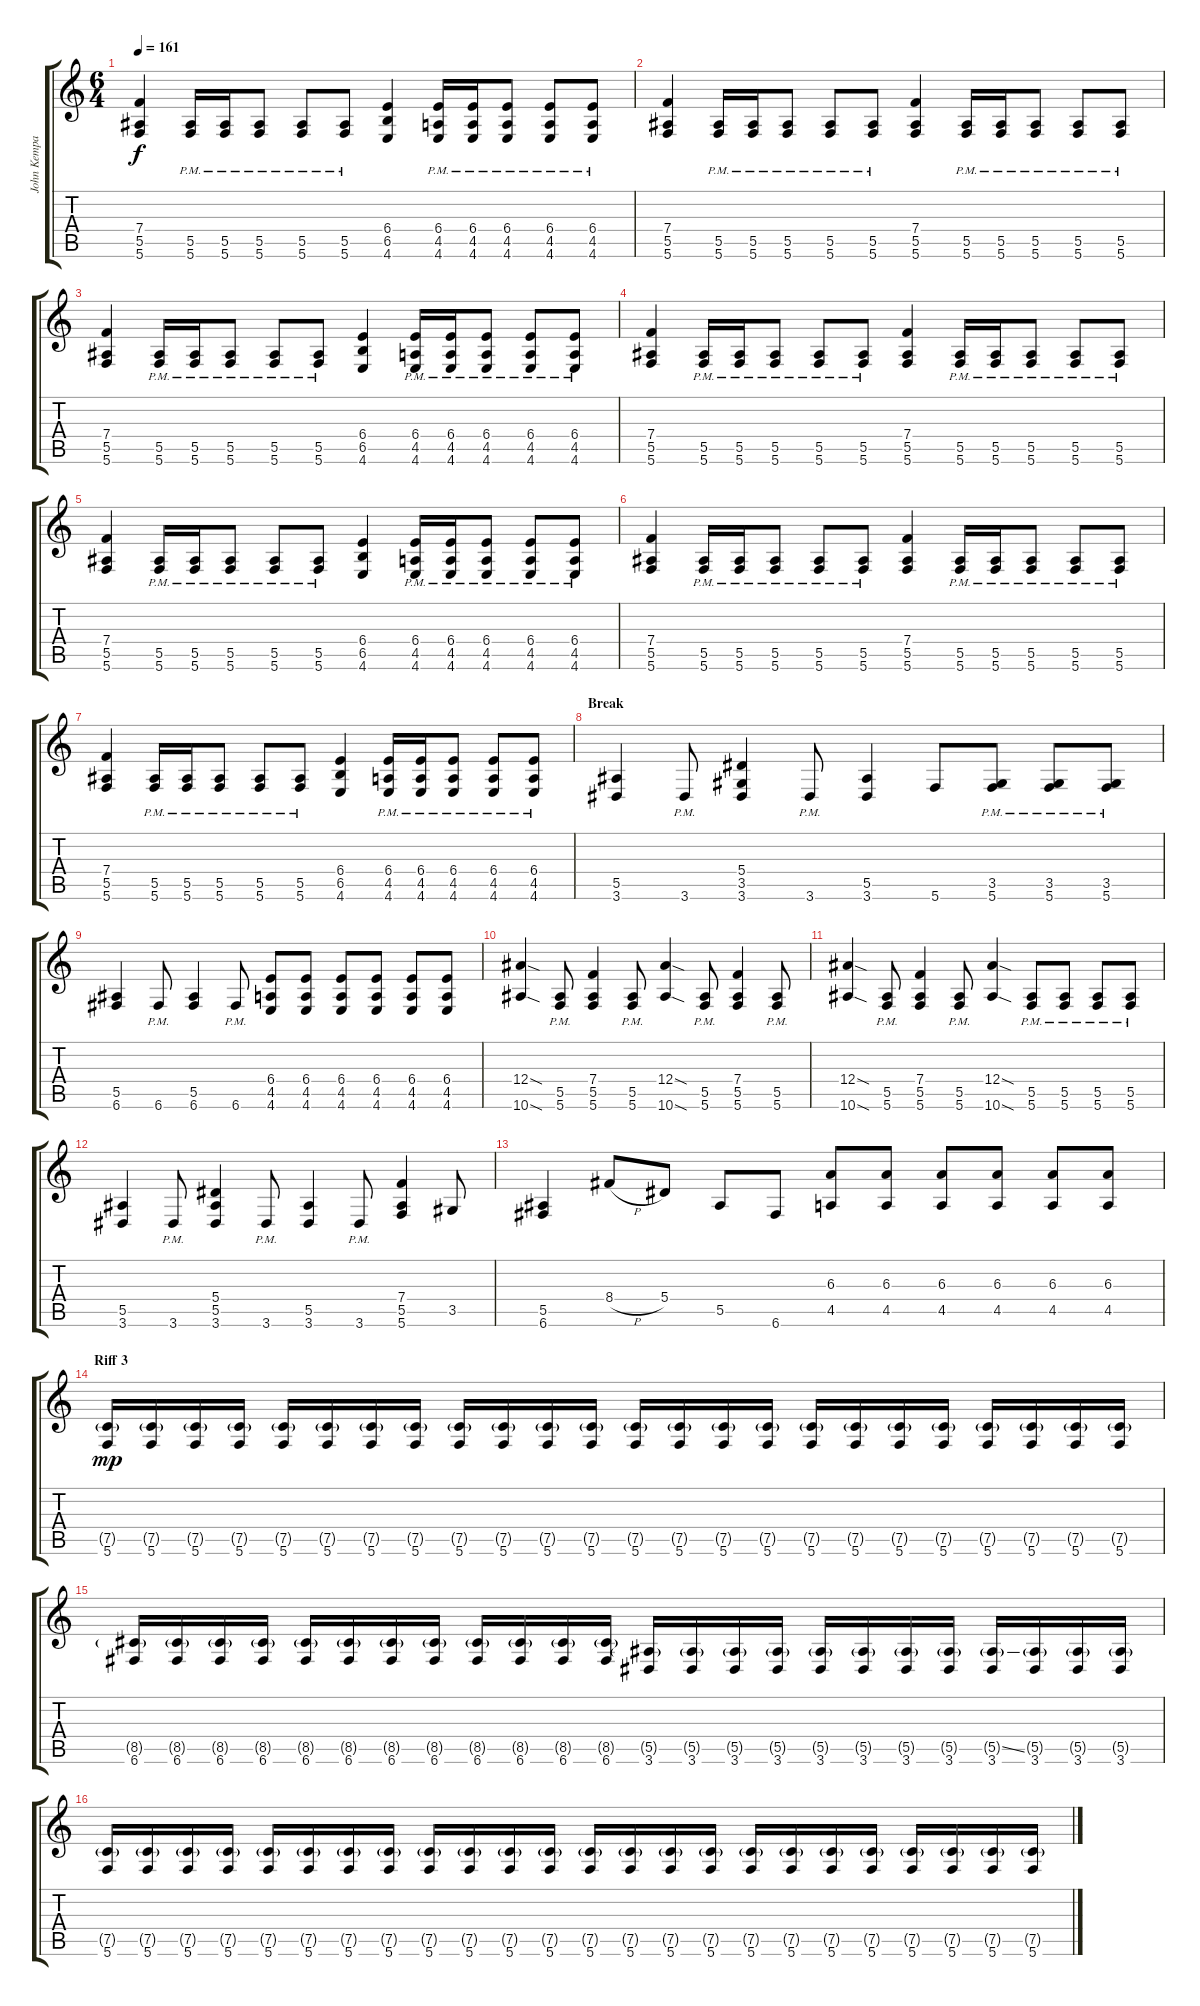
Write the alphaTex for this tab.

\track ("John Kempainen (Rhythm Guitar)" "John Kempa") {instrument distortionguitar}
\staff {score tabs}
\tuning (C4 G3 Eb3 Bb2 F2 C2) {hide}
\ts (6 4)
\tempo 161
\clef g2
\ks c
(7.4 5.5 5.6).4{dy f} (5.5{pm} 5.6{pm}).16 (5.5{pm} 5.6{pm}).16 (5.5{pm} 5.6{pm}).8 (5.5{pm} 5.6{pm}).8 (5.5{pm} 5.6{pm}).8 (6.4 6.5 4.6).4 (6.4{pm} 4.5{pm} 4.6{pm}).16 (6.4{pm} 4.5{pm} 4.6{pm}).16 (6.4{pm} 4.5{pm} 4.6{pm}).8 (6.4{pm} 4.5{pm} 4.6{pm}).8 (6.4{pm} 4.5{pm} 4.6{pm}).8 |
(7.4 5.5 5.6).4 (5.5{pm} 5.6{pm}).16 (5.5{pm} 5.6{pm}).16 (5.5{pm} 5.6{pm}).8 (5.5{pm} 5.6{pm}).8 (5.5{pm} 5.6{pm}).8 (7.4 5.5 5.6).4 (5.5{pm} 5.6{pm}).16 (5.5{pm} 5.6{pm}).16 (5.5{pm} 5.6{pm}).8 (5.5{pm} 5.6{pm}).8 (5.5{pm} 5.6{pm}).8 |
(7.4 5.5 5.6).4 (5.5{pm} 5.6{pm}).16 (5.5{pm} 5.6{pm}).16 (5.5{pm} 5.6{pm}).8 (5.5{pm} 5.6{pm}).8 (5.5{pm} 5.6{pm}).8 (6.4 6.5 4.6).4 (6.4{pm} 4.5{pm} 4.6{pm}).16 (6.4{pm} 4.5{pm} 4.6{pm}).16 (6.4{pm} 4.5{pm} 4.6{pm}).8 (6.4{pm} 4.5{pm} 4.6{pm}).8 (6.4{pm} 4.5{pm} 4.6{pm}).8 |
(7.4 5.5 5.6).4 (5.5{pm} 5.6{pm}).16 (5.5{pm} 5.6{pm}).16 (5.5{pm} 5.6{pm}).8 (5.5{pm} 5.6{pm}).8 (5.5{pm} 5.6{pm}).8 (7.4 5.5 5.6).4 (5.5{pm} 5.6{pm}).16 (5.5{pm} 5.6{pm}).16 (5.5{pm} 5.6{pm}).8 (5.5{pm} 5.6{pm}).8 (5.5{pm} 5.6{pm}).8 |
(7.4 5.5 5.6).4 (5.5{pm} 5.6{pm}).16 (5.5{pm} 5.6{pm}).16 (5.5{pm} 5.6{pm}).8 (5.5{pm} 5.6{pm}).8 (5.5{pm} 5.6{pm}).8 (6.4 6.5 4.6).4 (6.4{pm} 4.5{pm} 4.6{pm}).16 (6.4{pm} 4.5{pm} 4.6{pm}).16 (6.4{pm} 4.5{pm} 4.6{pm}).8 (6.4{pm} 4.5{pm} 4.6{pm}).8 (6.4{pm} 4.5{pm} 4.6{pm}).8 |
(7.4 5.5 5.6).4 (5.5{pm} 5.6{pm}).16 (5.5{pm} 5.6{pm}).16 (5.5{pm} 5.6{pm}).8 (5.5{pm} 5.6{pm}).8 (5.5{pm} 5.6{pm}).8 (7.4 5.5 5.6).4 (5.5{pm} 5.6{pm}).16 (5.5{pm} 5.6{pm}).16 (5.5{pm} 5.6{pm}).8 (5.5{pm} 5.6{pm}).8 (5.5{pm} 5.6{pm}).8 |
(7.4 5.5 5.6).4 (5.5{pm} 5.6{pm}).16 (5.5{pm} 5.6{pm}).16 (5.5{pm} 5.6{pm}).8 (5.5{pm} 5.6{pm}).8 (5.5{pm} 5.6{pm}).8 (6.4 6.5 4.6).4 (6.4{pm} 4.5{pm} 4.6{pm}).16 (6.4{pm} 4.5{pm} 4.6{pm}).16 (6.4{pm} 4.5{pm} 4.6{pm}).8 (6.4{pm} 4.5{pm} 4.6{pm}).8 (6.4{pm} 4.5{pm} 4.6{pm}).8 |
\section ("" "Break")
(5.5 3.6).4 3.6{pm}.8 (5.4 3.5 3.6).4 3.6{pm}.8 (5.5 3.6).4 5.6.8 (3.5{pm} 5.6{pm}).8 (3.5{pm} 5.6{pm}).8 (3.5{pm} 5.6{pm}).8 |
(5.5 6.6).4 6.6{pm}.8 (5.5 6.6).4 6.6{pm}.8 (6.4 4.5 4.6).8 (6.4 4.5 4.6).8 (6.4 4.5 4.6).8 (6.4 4.5 4.6).8 (6.4 4.5 4.6).8 (6.4 4.5 4.6).8 |
(12.4{sod} 10.6{sod}).4 (5.5{pm} 5.6{pm}).8 (7.4 5.5 5.6).4 (5.5{pm} 5.6{pm}).8 (12.4{sod} 10.6{sod}).4 (5.5{pm} 5.6{pm}).8 (7.4 5.5 5.6).4 (5.5{pm} 5.6{pm}).8 |
(12.4{sod} 10.6{sod}).4 (5.5{pm} 5.6{pm}).8 (7.4 5.5 5.6).4 (5.5{pm} 5.6{pm}).8 (12.4{sod} 10.6{sod}).4 (5.5{pm} 5.6{pm}).8 (5.5{pm} 5.6{pm}).8 (5.5{pm} 5.6{pm}).8 (5.5{pm} 5.6{pm}).8 |
(5.5 3.6).4 3.6{pm}.8 (5.4 5.5 3.6).4 3.6{pm}.8 (5.5 3.6).4 3.6{pm}.8 (7.4 5.5 5.6).4 3.5.8 |
(5.5 6.6).4 8.4{h}.8 5.4.8 5.5.8 6.6.8 (6.3 4.5).8 (6.3 4.5).8 (6.3 4.5).8 (6.3 4.5).8 (6.3 4.5).8 (6.3 4.5).8 |
\section ("" "Riff 3")
(7.5{g} 5.6).16{dy mp} (7.5{g} 5.6).16 (7.5{g} 5.6).16 (7.5{g} 5.6).16 (7.5{g} 5.6).16 (7.5{g} 5.6).16 (7.5{g} 5.6).16 (7.5{g} 5.6).16 (7.5{g} 5.6).16 (7.5{g} 5.6).16 (7.5{g} 5.6).16 (7.5{g} 5.6).16 (7.5{g} 5.6).16 (7.5{g} 5.6).16 (7.5{g} 5.6).16 (7.5{g} 5.6).16 (7.5{g} 5.6).16 (7.5{g} 5.6).16 (7.5{g} 5.6).16 (7.5{g} 5.6).16 (7.5{g} 5.6).16 (7.5{g} 5.6).16 (7.5{g} 5.6).16 (7.5{g} 5.6).16 |
(8.5{g} 6.6).16 (8.5{g} 6.6).16 (8.5{g} 6.6).16 (8.5{g} 6.6).16 (8.5{g} 6.6).16 (8.5{g} 6.6).16 (8.5{g} 6.6).16 (8.5{g} 6.6).16 (8.5{g} 6.6).16 (8.5{g} 6.6).16 (8.5{g} 6.6).16 (8.5{g} 6.6).16 (5.5{g} 3.6).16 (5.5{g} 3.6).16 (5.5{g} 3.6).16 (5.5{g} 3.6).16 (5.5{g} 3.6).16 (5.5{g} 3.6).16 (5.5{g} 3.6).16 (5.5{g} 3.6).16 (5.5{ss g} 3.6).16 (5.5{g} 3.6).16 (5.5{g} 3.6).16 (5.5{g} 3.6).16 |
(7.5{g} 5.6).16 (7.5{g} 5.6).16 (7.5{g} 5.6).16 (7.5{g} 5.6).16 (7.5{g} 5.6).16 (7.5{g} 5.6).16 (7.5{g} 5.6).16 (7.5{g} 5.6).16 (7.5{g} 5.6).16 (7.5{g} 5.6).16 (7.5{g} 5.6).16 (7.5{g} 5.6).16 (7.5{g} 5.6).16 (7.5{g} 5.6).16 (7.5{g} 5.6).16 (7.5{g} 5.6).16 (7.5{g} 5.6).16 (7.5{g} 5.6).16 (7.5{g} 5.6).16 (7.5{g} 5.6).16 (7.5{g} 5.6).16 (7.5{g} 5.6).16 (7.5{g} 5.6).16 (7.5{g} 5.6).16
